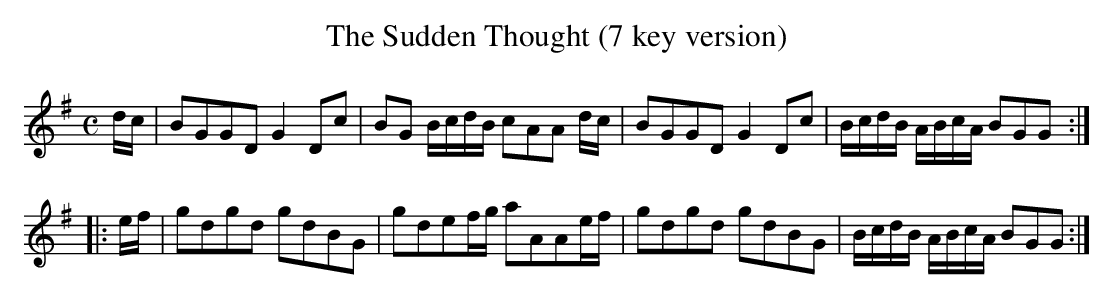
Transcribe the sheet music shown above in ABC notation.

X:1
T:The Sudden Thought (7 key version)
M:C
L:1/8
K:G
d/c/|BGGD G2 Dc| BG B/c/d/B/ cAA d/c/| BGGD G2 Dc|B/c/d/B/ A/B/c/A/ BGG:|
|:e/f/| gdgd gdBG|gdef/g/ aAAe/f/|gdgd gdBG| B/c/d/B/ A/B/c/A/ BGG:|
